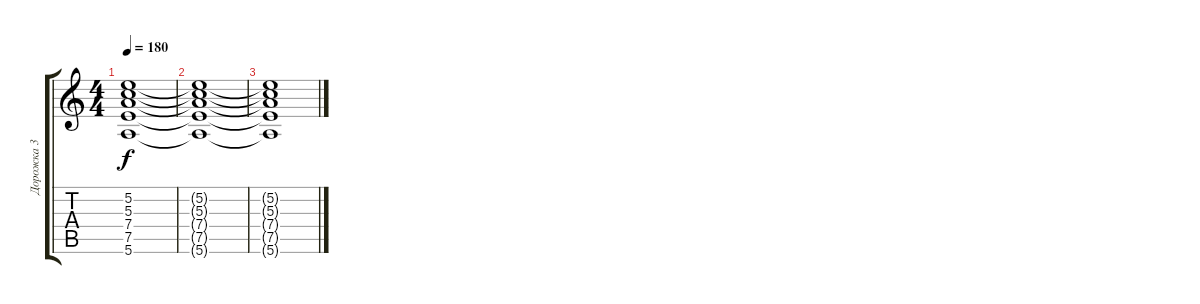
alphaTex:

\track ("Дорожка 3" "Дорожка 3") {instrument overdrivenguitar}
\staff {score tabs}
\tuning (E4 B3 G3 D3 A2 E2) {hide}
\ts (4 4)
\tempo 180
\clef g2
\ks c
(5.2{t} 5.3{t} 7.4{t} 7.5{t} 5.6{t}).1{dy f} |
(5.2{t} 5.3{t} 7.4{t} 7.5{t} 5.6{t}).1 |
(5.2{t} 5.3{t} 7.4{t} 7.5{t} 5.6{t}).1
